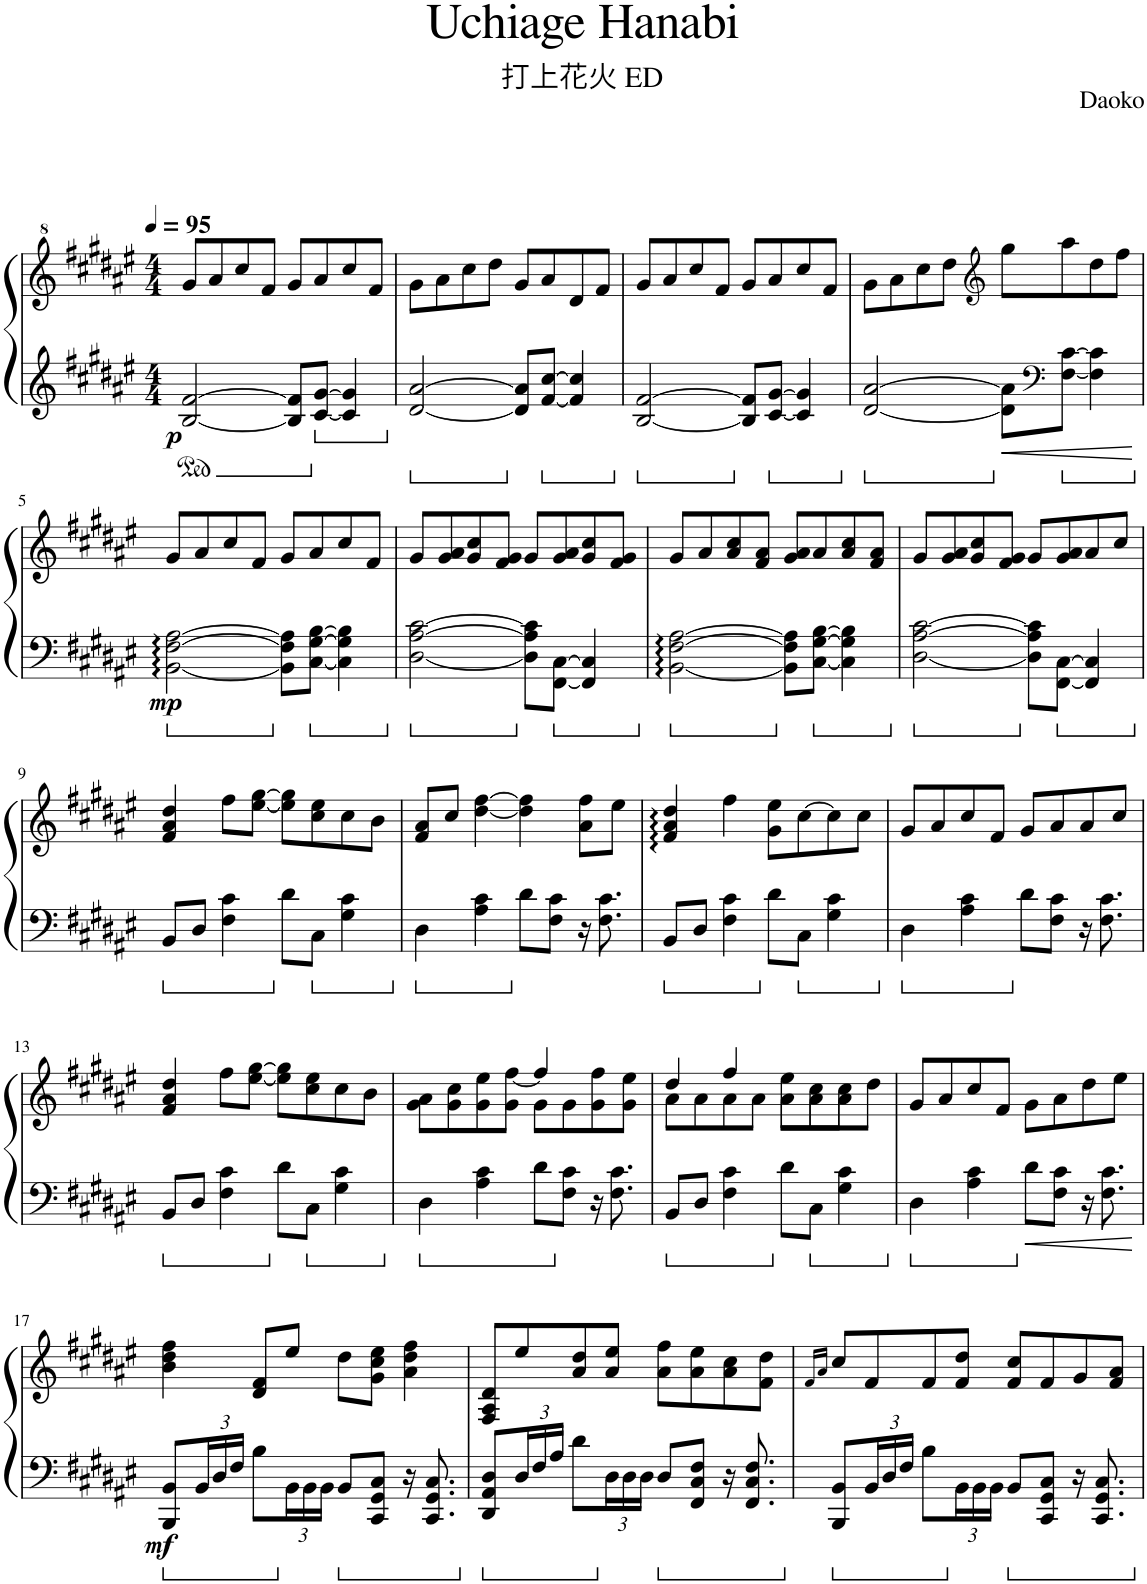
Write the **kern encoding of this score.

**kern	**kern	**dynam
*part1	*part1	*part1
*staff2	*staff1	*staff1/2
*I"Piano	*	*
*I'Pno.	*	*
*clefG2	*clefG^2	*
*k[f#c#g#d#a#e#]	*k[f#c#g#d#a#e#]	*
*M4/4	*M4/4	*
*MM95	*MM95	*
=1	=1	=1
!	!	!LO:DY:b=2
[2B/ [2f#/	8gg#/L	p
.	8aa#/	.
.	8ccc#/	.
.	8ff#/J	.
8B/] 8f#/]L	8gg#/L	.
[8c#/ [8g#/J	8aa#/	.
4c#/] 4g#/]	8ccc#/	.
.	8ff#/J	.
=2	=2	=2
[2d#/ [2a#/	8gg#\L	.
.	8aa#\	.
.	8ccc#\	.
.	8ddd#\J	.
8d#/] 8a#/]L	8gg#/L	.
[8f#/ [8cc#/J	8aa#/	.
4f#/] 4cc#/]	8dd#/	.
.	8ff#/J	.
=3	=3	=3
[2B/ [2f#/	8gg#/L	.
.	8aa#/	.
.	8ccc#/	.
.	8ff#/J	.
8B/] 8f#/]L	8gg#/L	.
[8c#/ [8g#/J	8aa#/	.
4c#/] 4g#/]	8ccc#/	.
.	8ff#/J	.
=4	=4	=4
[2d#/ [2a#/	8gg#\L	.
.	8aa#\	.
.	8ccc#\	.
.	8ddd#\J	.
*	*clefG2	*
8d#\] 8a#\]L	8gg#\L	.
*clefF4	*	*
[8F#\ [8c#\J	8aa#\	.
4F#\] 4c#\]	8dd#\	.
.	8ff#\J	.
!!LO:LB:g=z
=5	=5	=5
!	!	!LO:DY:b=2
[2BB\:: [2F#\:: [2A#\::	8g#/L	mp
.	8a#/	.
.	8cc#/	.
.	8f#/J	.
8BB\] 8F#\] 8A#\]L	8g#/L	.
[8C#\ [8G#\ [8B\J	8a#/	.
4C#\] 4G#\] 4B\]	8cc#/	.
.	8f#/J	.
=6	=6	=6
[2D#\ [2A#\ [2c#\	8g#/L	.
.	8g#/ 8a#/	.
.	8g#/ 8cc#/	.
.	8f#/ 8g#/J	.
8D#\] 8A#\] 8c#\]L	8g#/L	.
[8FF#\ [8C#\J	8g#/ 8a#/	.
4FF#/] 4C#/]	8g#/ 8cc#/	.
.	8f#/ 8g#/J	.
=7	=7	=7
[2BB\:: [2F#\:: [2A#\::	8g#/L	.
.	8a#/	.
.	8a#/ 8cc#/	.
.	8f#/ 8a#/J	.
8BB\] 8F#\] 8A#\]L	8g#/ 8a#/L	.
[8C#\ [8G#\ [8B\J	8a#/	.
4C#\] 4G#\] 4B\]	8a#/ 8cc#/	.
.	8f#/ 8a#/J	.
=8	=8	=8
[2D#\ [2A#\ [2c#\	8g#/L	.
.	8g#/ 8a#/	.
.	8g#/ 8cc#/	.
.	8f#/ 8g#/J	.
8D#\] 8A#\] 8c#\]L	8g#/L	.
[8FF#\ [8C#\J	8g#/ 8a#/	.
4FF#/] 4C#/]	8a#/	.
.	8cc#/J	.
!!LO:LB:g=z
=9	=9	=9
8BB/L	4f#/ 4a#/ 4dd#/	.
8D#/J	.	.
4F#\ 4c#\	8ff#\L	.
.	[8ee#\ [8gg#\J	.
8d#\L	8ee#\] 8gg#\]L	.
8C#\J	8cc#\ 8ee#\	.
4G#\ 4c#\	8cc#\	.
.	8b\J	.
=10	=10	=10
4D#\	8f#/ 8a#/L	.
.	8cc#/J	.
4A#\ 4c#\	[4dd#\ [4ff#\	.
8d#\L	4dd#\] 4ff#\]	.
8F#\ 8c#\J	.	.
16r	8a#\ 8ff#\L	.
8.F#\ 8.c#\	.	.
.	8ee#\J	.
=11	=11	=11
8BB/L	4f#/:: 4a#/:: 4dd#/::	.
8D#/J	.	.
4F#\ 4c#\	4ff#\	.
8d#\L	8g#\ 8ee#\L	.
8C#\J	[8cc#\	.
4G#\ 4c#\	8cc#\]	.
.	8cc#\J	.
=12	=12	=12
4D#\	8g#/L	.
.	8a#/	.
4A#\ 4c#\	8cc#/	.
.	8f#/J	.
8d#\L	8g#/L	.
8F#\ 8c#\J	8a#/	.
16r	8a#/	.
8.F#\ 8.c#\	.	.
.	8cc#/J	.
!!LO:LB:g=z
=13	=13	=13
8BB/L	4f#/ 4a#/ 4dd#/	.
8D#/J	.	.
4F#\ 4c#\	8ff#\L	.
.	[8ee#\ [8gg#\J	.
8d#\L	8ee#\] 8gg#\]L	.
8C#\J	8cc#\ 8ee#\	.
4G#\ 4c#\	8cc#\	.
.	8b\J	.
=14	=14	=14
*	*^	*
4D#\	8g#\ 8a#\L	4.ryy	.
.	8g#\ 8cc#\	.	.
4A#\ 4c#\	8g#\ 8ee#\	.	.
.	8g#\J	[8ff#\	.
8d#\L	8g#\L	4ff#/]	.
8F#\ 8c#\J	8g#\	.	.
16r	8g#\ 8ff#\	4ryy	.
8.F#\ 8.c#\	.	.	.
.	8g#\ 8ee#\J	.	.
=15	=15	=15	=15
8BB/L	8a#\L	4dd#/	.
8D#/J	8a#\	.	.
4F#\ 4c#\	8a#\	4ff#/	.
.	8a#\J	.	.
8d#\L	8a#\L	8ee#\L	.
8C#\J	8a#\	8cc#\	.
4G#\ 4c#\	8a#\	8cc#\J	.
.	8dd#\J	8ryy	.
*	*v	*v	*
=16	=16	=16
4D#\	8g#/L	.
.	8a#/	.
4A#\ 4c#\	8cc#/	.
.	8f#/J	.
8d#\L	8g#\L	.
8F#\ 8c#\J	8a#\	.
16r	8dd#\	.
8.F#\ 8.c#\	.	.
.	8ee#\J	.
!!LO:LB:g=z
=17	=17	=17
!	!	!LO:DY:b=2
8BBB/ 8BB/L	4b\ 4dd#\ 4ff#\	mf
*Xbrackettup	*	*
24BB/L	.	.
24D#/	.	.
24F#/JJ	.	.
8B\L	8d#/ 8f#/L	.
24BB\L	8ee#/J	.
24BB\	.	.
24BB\JJ	.	.
8BB/L	8dd#\L	.
8CC#/ 8GG#/ 8C#/J	8g#\ 8cc#\ 8ee#\J	.
16r	4a#\ 4dd#\ 4ff#\	.
8.CC#/ 8.GG#/ 8.C#/	.	.
=18	=18	=18
8DD#/ 8AA#/ 8D#/L	8F#/ 8A#/ 8d#/L	.
24D#/L	8ee#/	.
24F#/	.	.
24A#/JJ	.	.
8d#\L	8a#/ 8dd#/	.
24D#\L	8a#/ 8ee#/J	.
24D#\	.	.
24D#\JJ	.	.
8D#/L	8a#\ 8ff#\L	.
8FF#/ 8C#/ 8F#/J	8a#\ 8ee#\	.
16r	8a#\ 8cc#\	.
8.FF#/ 8.C#/ 8.F#/	.	.
.	8f#\ 8dd#\J	.
=19	=19	=19
.	16qf#/LL	.
.	16qa#/JJ	.
8BBB/ 8BB/L	8cc#/L	.
24BB/L	8f#/	.
24D#/	.	.
24F#/JJ	.	.
8B\L	8f#/	.
24BB\L	8f#/ 8dd#/J	.
24BB\	.	.
24BB\JJ	.	.
8BB/L	8f#/ 8cc#/L	.
8CC#/ 8GG#/ 8C#/J	8f#/	.
16r	8g#/	.
8.CC#/ 8.GG#/ 8.C#/	.	.
.	8f#/ 8a#/J	.
=	=	=
*-	*-	*-
